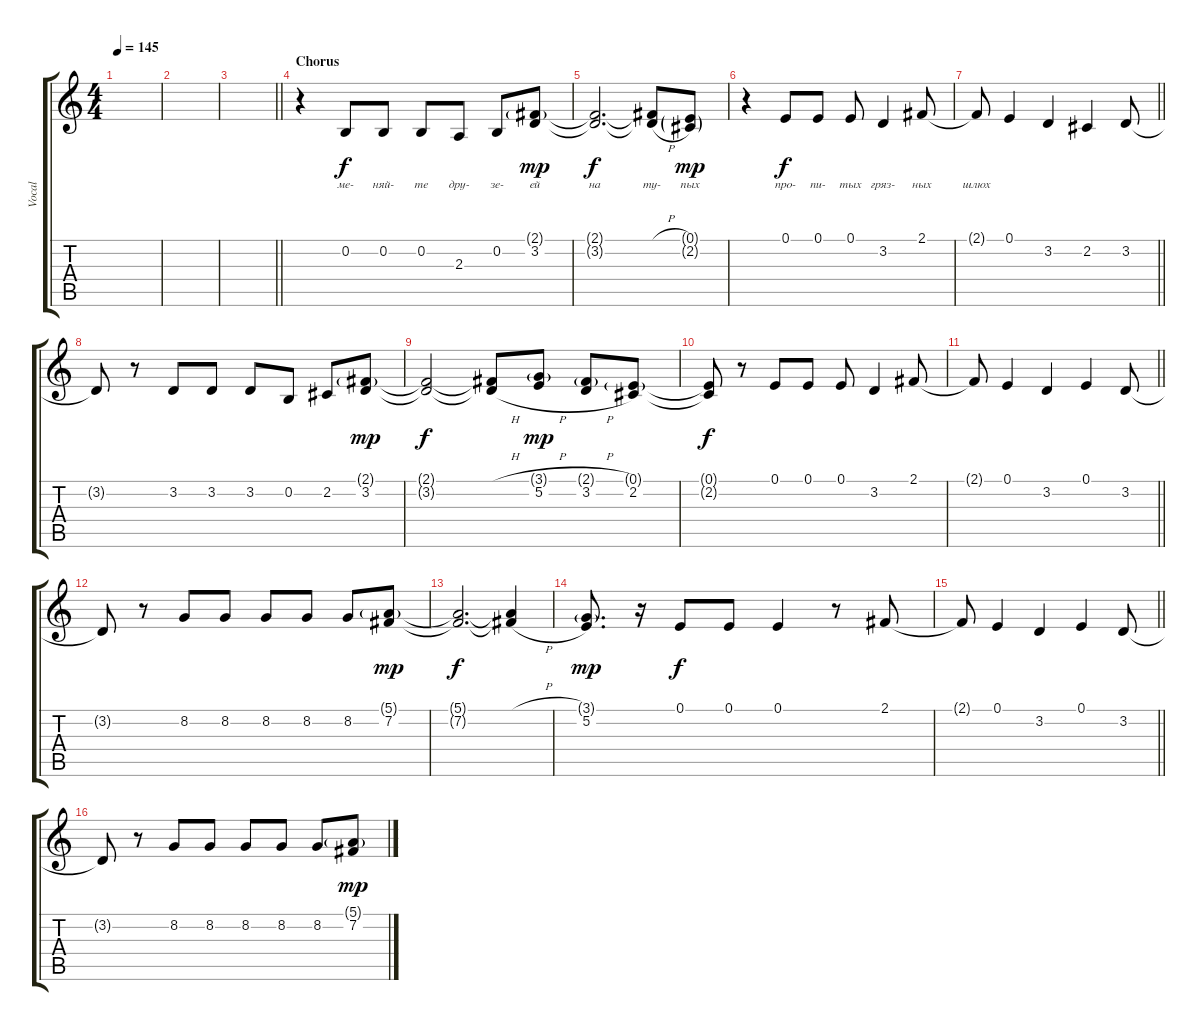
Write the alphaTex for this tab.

\track ("Vocal" "Vocal") {instrument lead2sawtooth}
\staff {score tabs}
\tuning (E4 B3 G3 D3 A2 E2) {hide}
\ts (4 4)
\tempo 145
\clef g2
\ks c
|
|
\barLineRight lightlight
|
\section ("" "Chorus")
r.4 0.2.8{lyrics (0 "ме-") lyrics (1 "") lyrics (2 "") lyrics (3 "") lyrics (4 "")} 0.2.8{lyrics (0 "няй-") lyrics (1 "") lyrics (2 "") lyrics (3 "") lyrics (4 "")} 0.2.8{lyrics (0 "те") lyrics (1 "") lyrics (2 "") lyrics (3 "") lyrics (4 "")} 2.3.8{lyrics (0 "дру-") lyrics (1 "") lyrics (2 "") lyrics (3 "") lyrics (4 "")} 0.2.8{lyrics (0 "зе-") lyrics (1 "") lyrics (2 "") lyrics (3 "") lyrics (4 "")} (2.1{g} 3.2).8{lyrics (0 "ей") lyrics (1 "") lyrics (2 "") lyrics (3 "") lyrics (4 "") dy mp} |
(2.1{t} 3.2{t}).2{d lyrics (0 "на") lyrics (1 "") lyrics (2 "") lyrics (3 "") lyrics (4 "") dy f} (2.1{h t} 3.2{h t}).8{lyrics (0 "ту-") lyrics (1 "") lyrics (2 "") lyrics (3 "") lyrics (4 "")} (0.1{g} 2.2{g}).8{lyrics (0 "пых") lyrics (1 "") lyrics (2 "") lyrics (3 "") lyrics (4 "") dy mp} |
r.4 0.1.8{lyrics (0 "про-") lyrics (1 "") lyrics (2 "") lyrics (3 "") lyrics (4 "") dy f} 0.1.8{lyrics (0 "пи-") lyrics (1 "") lyrics (2 "") lyrics (3 "") lyrics (4 "")} 0.1.8{lyrics (0 "тых") lyrics (1 "") lyrics (2 "") lyrics (3 "") lyrics (4 "")} 3.2.4{lyrics (0 "гряз-") lyrics (1 "") lyrics (2 "") lyrics (3 "") lyrics (4 "")} 2.1.8{lyrics (0 "ных") lyrics (1 "") lyrics (2 "") lyrics (3 "") lyrics (4 "")} |
\barLineRight lightlight
2.1{t}.8{lyrics (0 "шлюх") lyrics (1 "") lyrics (2 "") lyrics (3 "") lyrics (4 "")} 0.1.4 3.2.4 2.2.4 3.2.8 |
3.2{t}.8 r.8 3.2.8 3.2.8 3.2.8 0.2.8 2.2.8 (2.1{g} 3.2).8{dy mp} |
(2.1{t} 3.2{t}).2{dy f} (2.1{h t} 3.2{h t}).8 (3.1{h g} 5.2{h}).8{dy mp} (2.1{h g} 3.2{h}).8 (0.1{g} 2.2).8 |
(0.1{t} 2.2{t}).8{dy f} r.8 0.1.8 0.1.8 0.1.8 3.2.4 2.1.8 |
\barLineRight lightlight
2.1{t}.8 0.1.4 3.2.4 0.1.4 3.2.8 |
3.2{t}.8 r.8 8.2.8 8.2.8 8.2.8 8.2.8 8.2.8 (5.1{g} 7.2).8{dy mp} |
(5.1{t} 7.2{t}).2{d dy f} (5.1{h t} 7.2{h t}).4 |
(3.1{g} 5.2).8{d dy mp} r.16 0.1.8{dy f} 0.1.8 0.1.4 r.8 2.1.8 |
\barLineRight lightlight
2.1{t}.8 0.1.4 3.2.4 0.1.4 3.2.8 |
3.2{t}.8 r.8 8.2.8 8.2.8 8.2.8 8.2.8 8.2.8 (5.1{g} 7.2).8{dy mp}
